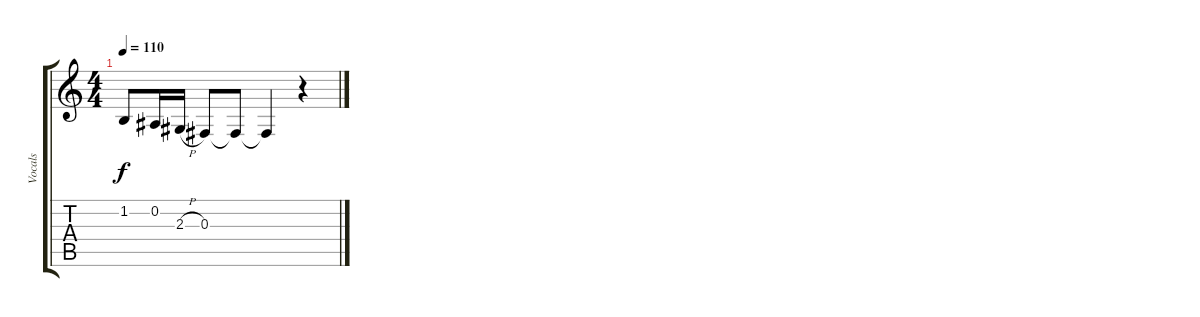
\track ("Vocals" "Vocals") {instrument altosax}
\staff {score tabs}
\tuning (Eb4 Bb3 Gb3 Db3 Ab2 Eb2) {hide}
\ts (4 4)
\tempo 110
\clef g2
\ks c
1.2{t}.8{dy f} 0.2.16 2.3{h}.16 0.3.8 0.3{t}.8 0.3{t}.4 r.4
